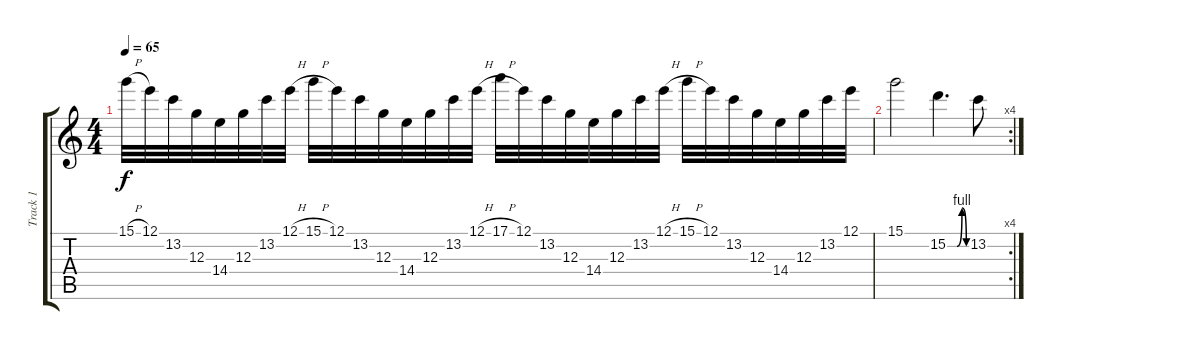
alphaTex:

\track ("Track 1" "Track 1") {instrument distortionguitar}
\staff {score tabs}
\tuning (E4 B3 G3 D3 A2 D2) {hide}
\ts (4 4)
\tempo 65
\clef g2
\ks c
15.1{h}.32{dy f} 12.1.32 13.2.32 12.3.32 14.4.32 12.3.32 13.2.32 12.1{h}.32 15.1{h}.32 12.1.32 13.2.32 12.3.32 14.4.32 12.3.32 13.2.32 12.1{h}.32 17.1{h}.32 12.1.32 13.2.32 12.3.32 14.4.32 12.3.32 13.2.32 12.1{h}.32 15.1{h}.32 12.1.32 13.2.32 12.3.32 14.4.32 12.3.32 13.2.32 12.1.32 |
\rc 4
15.1.2 15.2{be (custom 0 0 30 0 46 4 60 0)}.4{d} 13.2.8
